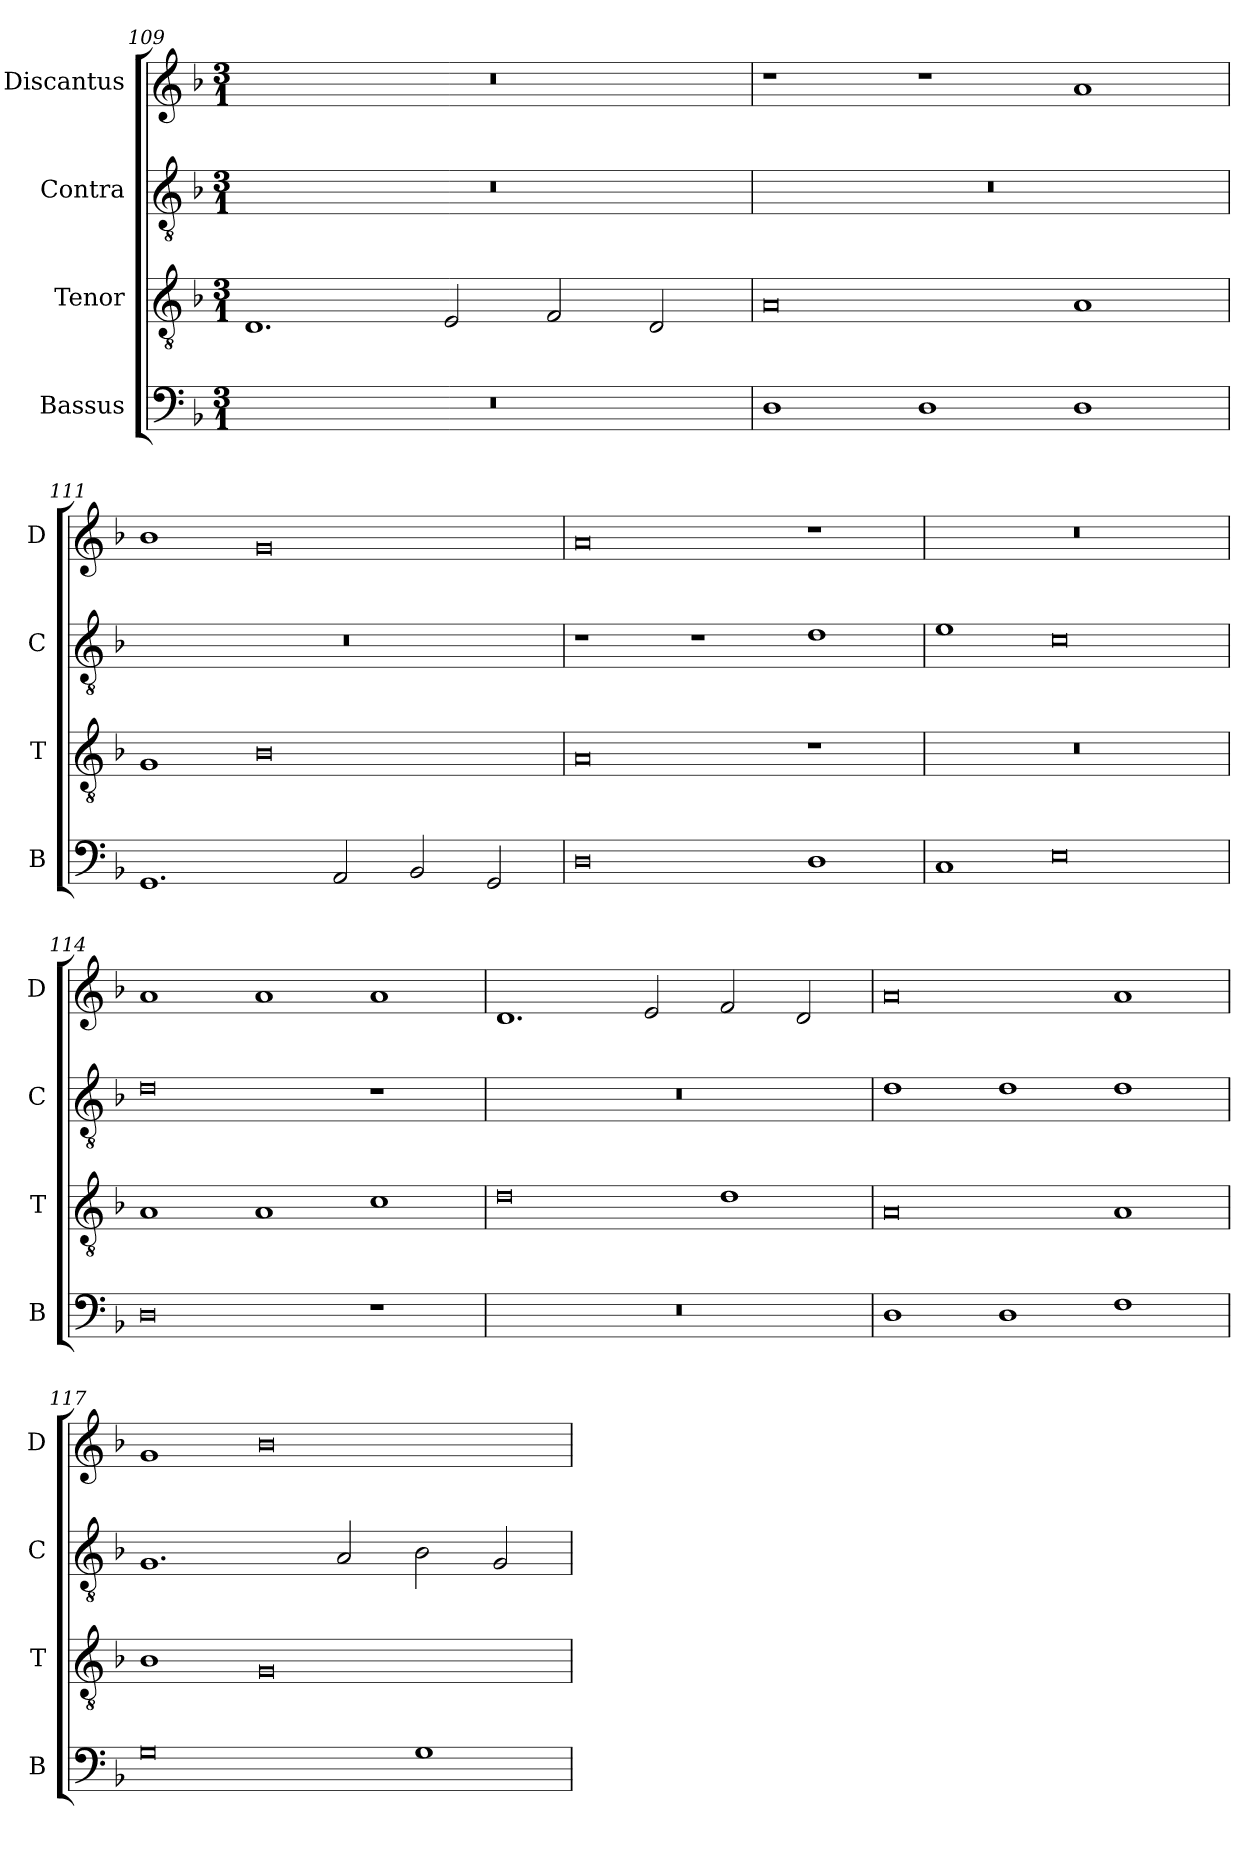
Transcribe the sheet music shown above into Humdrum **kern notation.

**kern	**kern	**kern	**kern
*part4	*part3	*part2	*part1
*staff4	*staff3	*staff2	*staff1
*I"Bassus	*I"Tenor	*I"Contra	*I"Discantus
*I'B	*I'T	*I'C	*I'D
*clefF4	*clefGv2	*clefGv2	*clefG2
*k[b-]	*k[b-]	*k[b-]	*k[b-]
*M3/1	*M3/1	*M3/1	*M3/1
=109	=109	=109	=109
0.r	1.D	0.r	0.r
.	2E/	.	.
.	2F/	.	.
.	2D/	.	.
=110	=110	=110	=110
1D	0A	0.r	1r
1D	.	.	1r
1D	1A	.	1a
=111	=111	=111	=111
1.GG	1G	0.r	1b-
.	0B-	.	0g
2AA/	.	.	.
2BB-/	.	.	.
2GG/	.	.	.
=112	=112	=112	=112
0D	0A	1r	0a
.	.	1r	.
1D	1r	1d	1r
=113	=113	=113	=113
1C	0.r	1e	0.r
0E	.	0c	.
=114	=114	=114	=114
0D	1A	0d	1a
.	1A	.	1a
1r	1c	1r	1a
=115	=115	=115	=115
0.r	0d	0.r	1.d
.	.	.	2e/
.	1d	.	2f/
.	.	.	2d/
=116	=116	=116	=116
1D	0A	1d	0a
1D	.	1d	.
1F	1A	1d	1a
=117	=117	=117	=117
0G	1B-	1.G	1g
.	0G	.	0b-
.	.	2A/	.
1G	.	2B-\	.
.	.	2G/	.
=	=	=	=
*-	*-	*-	*-
